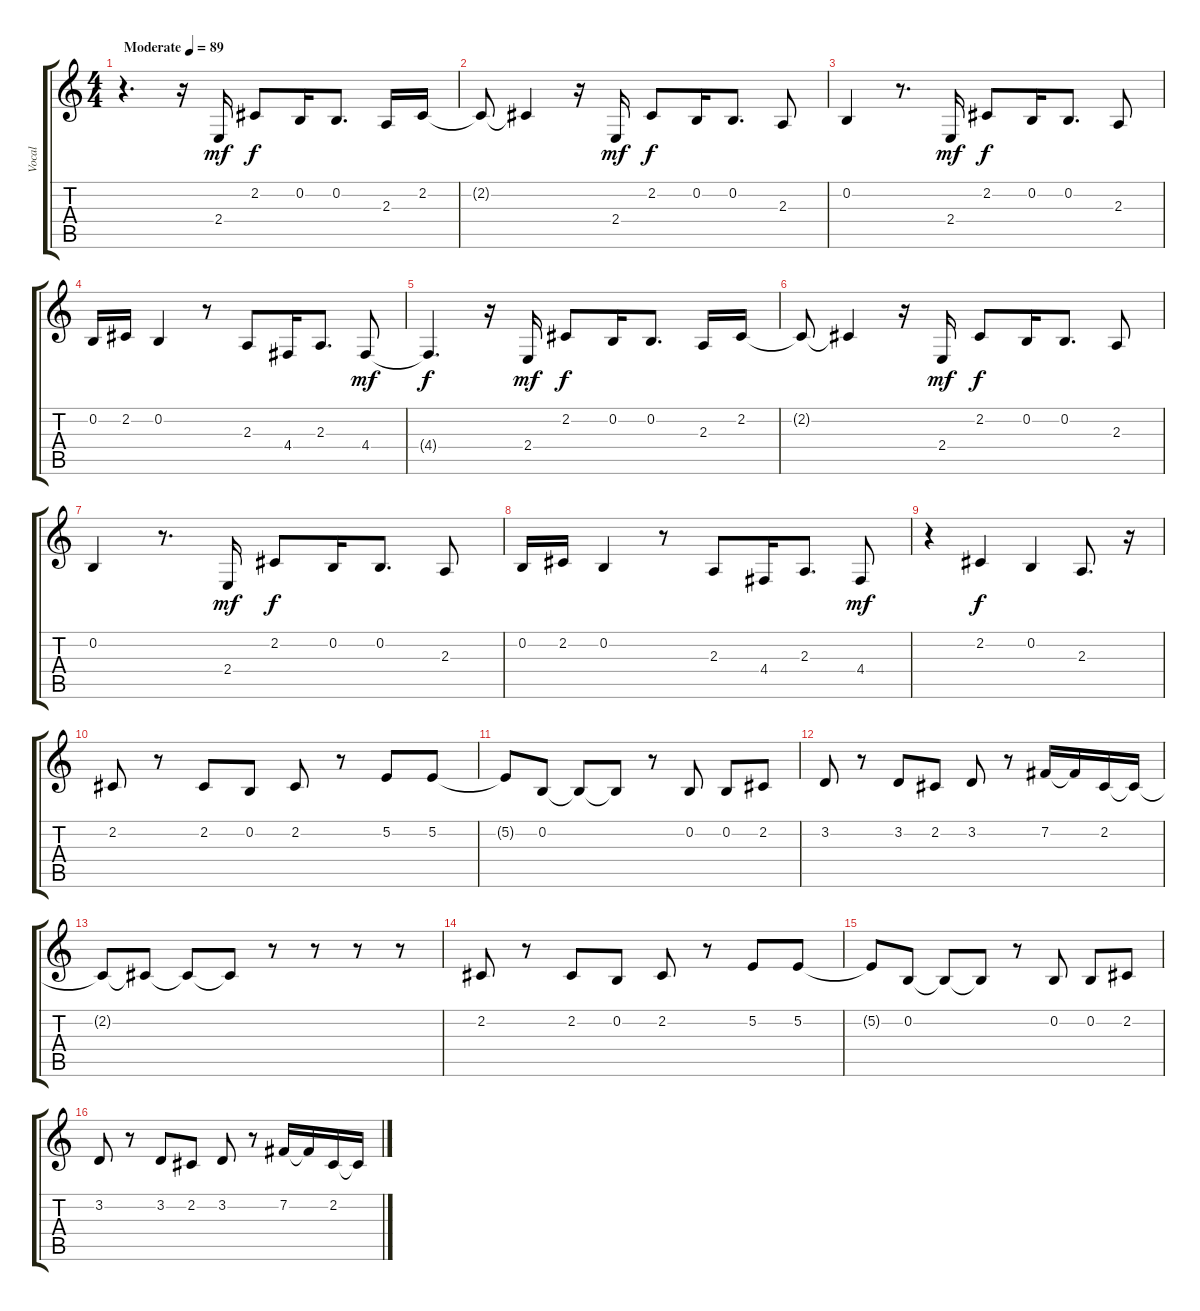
\track ("Vocal" "Vocal") {instrument clarinet}
\staff {score tabs}
\tuning (E4 B3 G3 D3 A2 E2) {hide}
\ts (4 4)
\tempo (89 "Moderate")
\clef g2
\ks c
r.4{d dy mf instrument clarinet} r.16 2.4.16 2.2.8{dy f} 0.2.16 0.2.8{d} 2.3.16 2.2.16 |
2.2{t}.8 2.2{t}.4 r.16 2.4.16{dy mf} 2.2.8{dy f} 0.2.16 0.2.8{d} 2.3.8 |
0.2.4 r.8{d} 2.4.16{dy mf} 2.2.8{dy f} 0.2.16 0.2.8{d} 2.3.8 |
0.2.16 2.2.16 0.2.4 r.8 2.3.8 4.4.16 2.3.8{d} 4.4.8{dy mf} |
4.4{t}.4{d dy f} r.16 2.4.16{dy mf} 2.2.8{dy f} 0.2.16 0.2.8{d} 2.3.16 2.2.16 |
2.2{t}.8 2.2{t}.4 r.16 2.4.16{dy mf} 2.2.8{dy f} 0.2.16 0.2.8{d} 2.3.8 |
0.2.4 r.8{d} 2.4.16{dy mf} 2.2.8{dy f} 0.2.16 0.2.8{d} 2.3.8 |
0.2.16 2.2.16 0.2.4 r.8 2.3.8 4.4.16 2.3.8{d} 4.4.8{dy mf} |
r.4 2.2.4{dy f} 0.2.4 2.3.8{d} r.16 |
2.2.8 r.8 2.2.8 0.2.8 2.2.8 r.8 5.2.8 5.2.8 |
5.2{t}.8 0.2.8 0.2{t}.8 0.2{t}.8 r.8 0.2.8 0.2.8 2.2.8 |
3.2.8 r.8 3.2.8 2.2.8 3.2.8 r.8 7.2.16 7.2{t}.16 2.2.16 2.2{t}.16 |
2.2{t}.8 2.2{t}.8 2.2{t}.8 2.2{t}.8 r.8 r.8 r.8 r.8 |
2.2.8 r.8 2.2.8 0.2.8 2.2.8 r.8 5.2.8 5.2.8 |
5.2{t}.8 0.2.8 0.2{t}.8 0.2{t}.8 r.8 0.2.8 0.2.8 2.2.8 |
3.2.8 r.8 3.2.8 2.2.8 3.2.8 r.8 7.2.16 7.2{t}.16 2.2.16 2.2{t}.16
